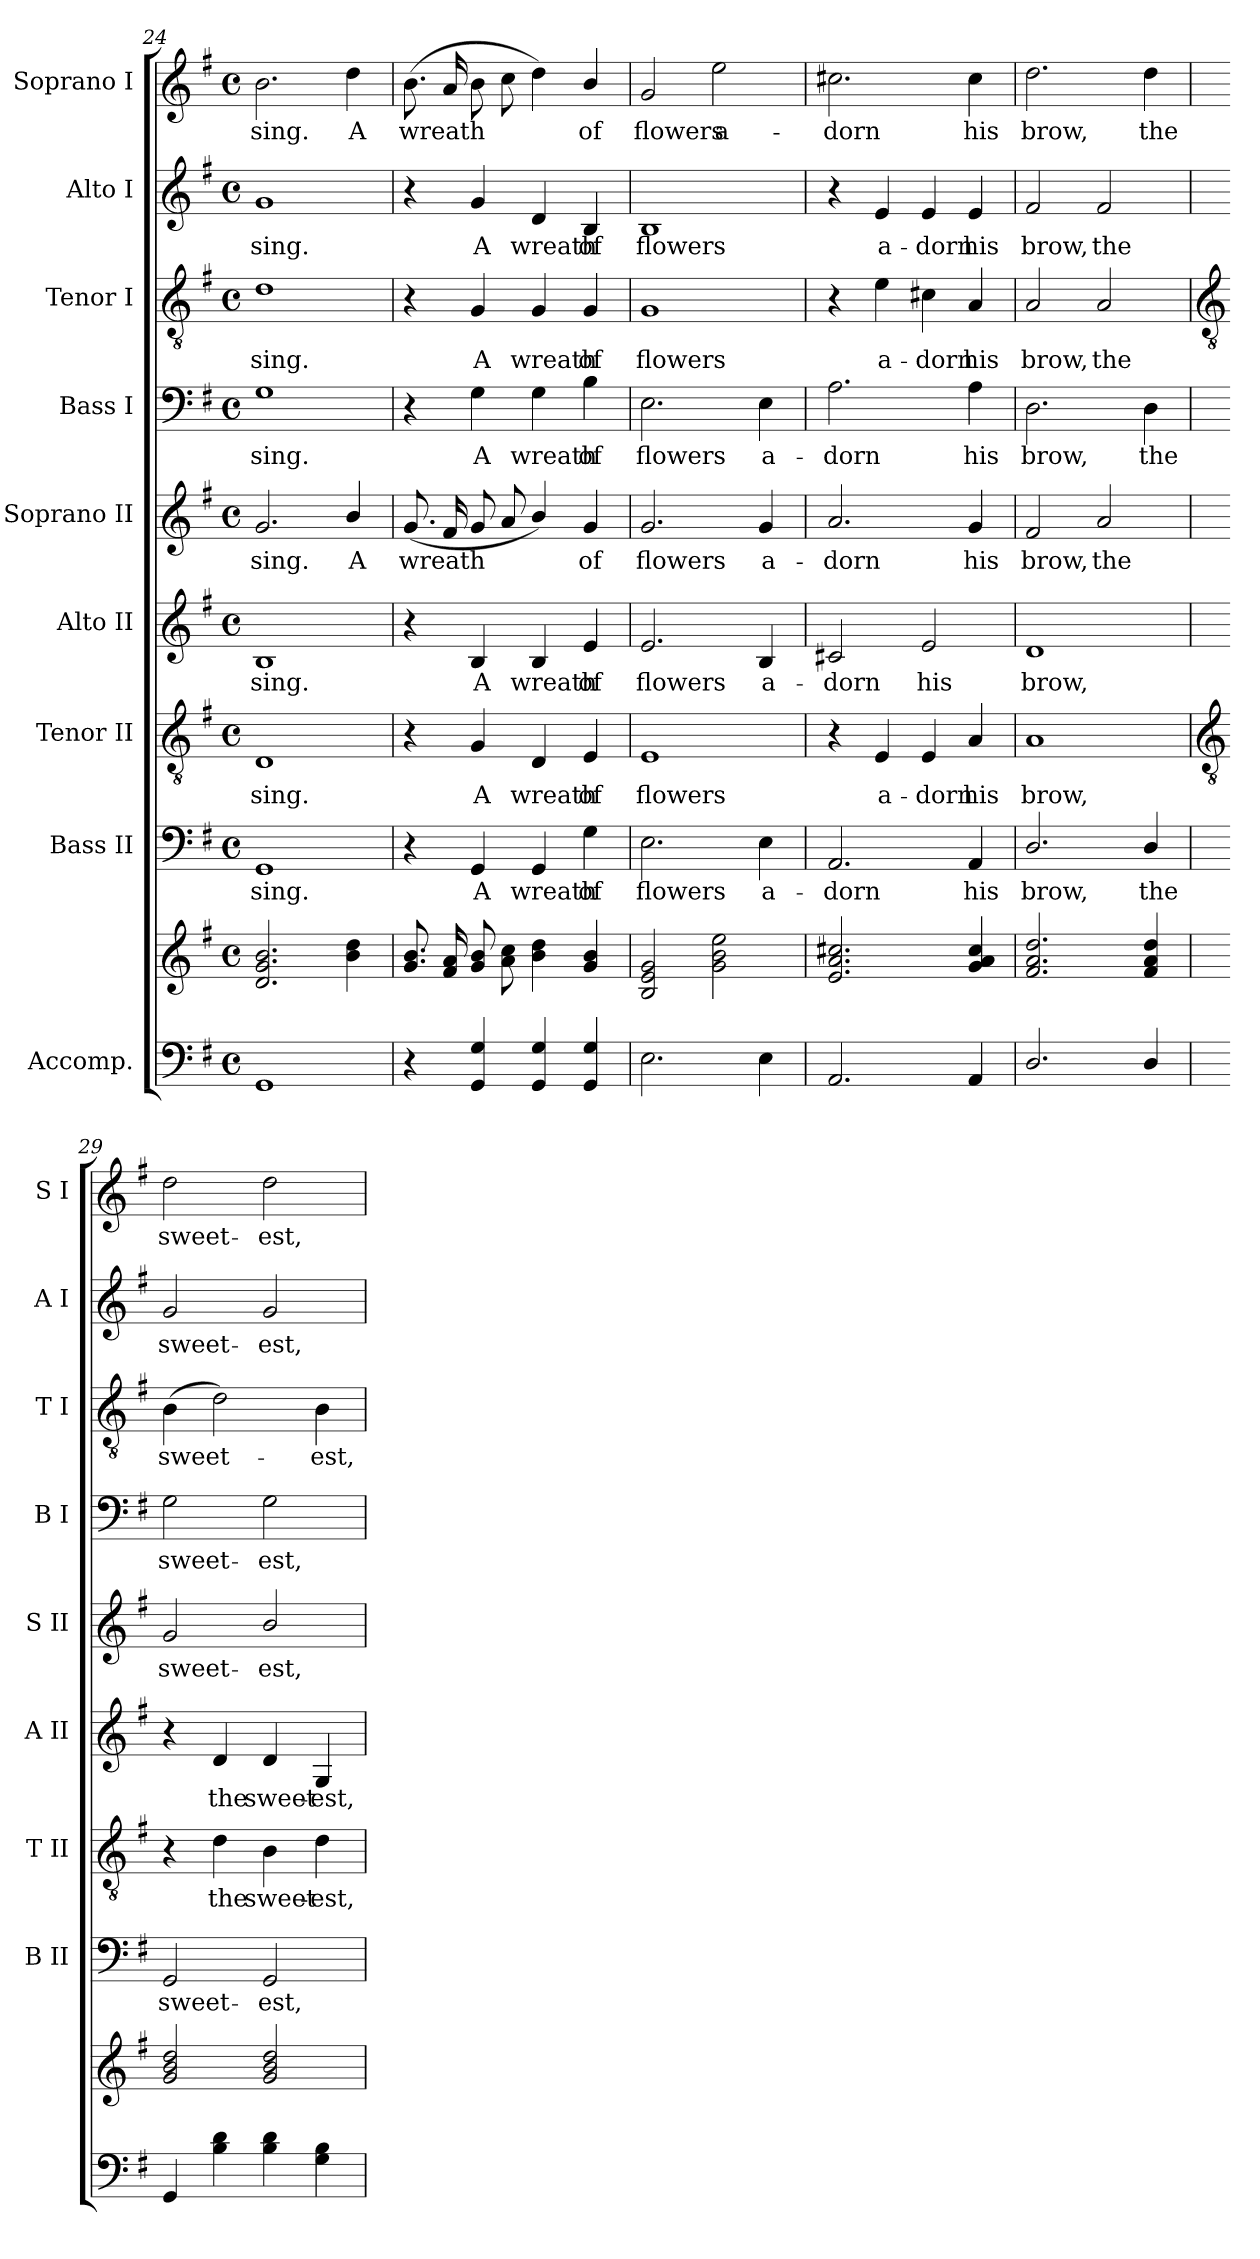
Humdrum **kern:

**kern	**kern	**kern	**text	**kern	**text	**kern	**text	**kern	**text	**kern	**text	**kern	**text	**kern	**text	**kern	**text
*part9	*part9	*part8	*part8	*part7	*part7	*part6	*part6	*part5	*part5	*part4	*part4	*part3	*part3	*part2	*part2	*part1	*part1
*staff10	*staff9	*staff8	*staff8	*staff7	*staff7	*staff6	*staff6	*staff5	*staff5	*staff4	*staff4	*staff3	*staff3	*staff2	*staff2	*staff1	*staff1
*I"Accomp.	*	*I"Bass II	*	*I"Tenor II	*	*I"Alto II	*	*I"Soprano II	*	*I"Bass I	*	*I"Tenor I	*	*I"Alto I	*	*I"Soprano I	*
*	*	*I'B II	*	*I'T II	*	*I'A II	*	*I'S II	*	*I'B I	*	*I'T I	*	*I'A I	*	*I'S I	*
*clefF4	*clefG2	*clefF4	*	*clefGv2	*	*clefG2	*	*clefG2	*	*clefF4	*	*clefGv2	*	*clefG2	*	*clefG2	*
*k[f#]	*k[f#]	*k[f#]	*	*k[f#]	*	*k[f#]	*	*k[f#]	*	*k[f#]	*	*k[f#]	*	*k[f#]	*	*k[f#]	*
*G:	*G:	*G:	*	*G:	*	*G:	*	*G:	*	*G:	*	*G:	*	*G:	*	*G:	*
*M4/4	*M4/4	*M4/4	*	*M4/4	*	*M4/4	*	*M4/4	*	*M4/4	*	*M4/4	*	*M4/4	*	*M4/4	*
*met(c)	*met(c)	*met(c)	*	*met(c)	*	*met(c)	*	*met(c)	*	*met(c)	*	*met(c)	*	*met(c)	*	*met(c)	*
=24	=24	=24	=24	=24	=24	=24	=24	=24	=24	=24	=24	=24	=24	=24	=24	=24	=24
!	!	!	!LO:LY:b	!	!LO:LY:b	!	!LO:LY:b	!	!LO:LY:b	!	!LO:LY:b	!	!LO:LY:b	!	!LO:LY:b	!	!LO:LY:b
1GG	2.d 2.g 2.b	1GG	sing.	1D	sing.	1B	sing.	2.g	sing.	1G	sing.	1d	sing.	1g	sing.	2.b	sing.
!	!	!	!	!	!	!	!	!	!LO:LY:b	!	!	!	!	!	!	!	!LO:LY:b
.	4b 4dd	.	.	.	.	.	.	4b/	A	.	.	.	.	.	.	4dd	A
=25	=25	=25	=25	=25	=25	=25	=25	=25	=25	=25	=25	=25	=25	=25	=25	=25	=25
!	!	!	!	!	!	!	!	!	!LO:LY:b	!	!	!	!	!	!	!	!LO:LY:b
4r	8.g 8.bL	4r	.	4r	.	4r	.	(<8.gL	wreath	4r	.	4r	.	4r	.	(>8.bL	wreath
.	16f# 16aL	.	.	.	.	.	.	16f#L	.	.	.	.	.	.	.	16aL	.
!	!	!	!LO:LY:b	!	!LO:LY:b	!	!LO:LY:b	!	!	!	!LO:LY:b	!	!LO:LY:b	!	!LO:LY:b	!	!
4GG 4G	8g 8b	4GG	A	4G	A	4B	A	8g	.	4G	A	4G	A	4g	A	8b	.
.	8a 8ccJ	.	.	.	.	.	.	8aJ	.	.	.	.	.	.	.	8ccJ	.
!	!	!	!LO:LY:b	!	!LO:LY:b	!	!LO:LY:b	!	!	!	!LO:LY:b	!	!LO:LY:b	!	!LO:LY:b	!	!
4GG 4G	4b\ 4dd\	4GG	wreath	4D	wreath	4B	wreath	4b/)	.	4G	wreath	4G	wreath	4d	wreath	4dd)	.
!	!	!	!LO:LY:b	!	!LO:LY:b	!	!LO:LY:b	!	!LO:LY:b	!	!LO:LY:b	!	!LO:LY:b	!	!LO:LY:b	!	!LO:LY:b
4GG 4G	4g 4b	4G	of	4E	of	4e	of	4g	of	4B	of	4G	of	4B	of	4b/	of
=26	=26	=26	=26	=26	=26	=26	=26	=26	=26	=26	=26	=26	=26	=26	=26	=26	=26
!	!	!	!LO:LY:b	!	!LO:LY:b	!	!LO:LY:b	!	!LO:LY:b	!	!LO:LY:b	!	!LO:LY:b	!	!LO:LY:b	!	!LO:LY:b
2.E	2B 2e 2g	2.E	flowers	1E	flowers	2.e	flowers	2.g	flowers	2.E	flowers	1G	flowers	1B	flowers	2g	flowers
!	!	!	!	!	!	!	!	!	!	!	!	!	!	!	!	!	!LO:LY:b
.	2g\ 2b\ 2ee\	.	.	.	.	.	.	.	.	.	.	.	.	.	.	2ee	a-
!	!	!	!LO:LY:b	!	!	!	!LO:LY:b	!	!LO:LY:b	!	!LO:LY:b	!	!	!	!	!	!
4E	.	4E	a-	.	.	4B	a-	4g	a-	4E	a-	.	.	.	.	.	.
=27	=27	=27	=27	=27	=27	=27	=27	=27	=27	=27	=27	=27	=27	=27	=27	=27	=27
!	!	!	!LO:LY:b	!	!	!	!LO:LY:b	!	!LO:LY:b	!	!LO:LY:b	!	!	!	!	!	!LO:LY:b
2.AA/	2.e 2.a 2.cc#X	2.AA	-dorn	4r	.	2c#X	-dorn	2.a	-dorn	2.A	-dorn	4r	.	4r	.	2.cc#X	-dorn
!	!	!	!	!	!LO:LY:b	!	!	!	!	!	!	!	!LO:LY:b	!	!LO:LY:b	!	!
.	.	.	.	4E	a-	.	.	.	.	.	.	4e	a-	4e	a-	.	.
!	!	!	!	!	!LO:LY:b	!	!LO:LY:b	!	!	!	!	!	!LO:LY:b	!	!LO:LY:b	!	!
.	.	.	.	4E	-dorn	2e	his	.	.	.	.	4c#X	-dorn	4e	-dorn	.	.
!	!	!	!LO:LY:b	!	!LO:LY:b	!	!	!	!LO:LY:b	!	!LO:LY:b	!	!LO:LY:b	!	!LO:LY:b	!	!LO:LY:b
4AA/	4g 4a 4cc#	4AA	his	4A	his	.	.	4g	his	4A	his	4A	his	4e	his	4cc#	his
=28	=28	=28	=28	=28	=28	=28	=28	=28	=28	=28	=28	=28	=28	=28	=28	=28	=28
!	!	!	!LO:LY:b	!	!LO:LY:b	!	!LO:LY:b	!	!LO:LY:b	!	!LO:LY:b	!	!LO:LY:b	!	!LO:LY:b	!	!LO:LY:b
2.D/	2.f# 2.a 2.dd	2.D/	brow,	1A	brow,	1d	brow,	2f#	brow,	2.D	brow,	2A	brow,	2f#	brow,	2.dd	brow,
!	!	!	!	!	!	!	!	!	!LO:LY:b	!	!	!	!LO:LY:b	!	!LO:LY:b	!	!
.	.	.	.	.	.	.	.	2a	the	.	.	2A	the	2f#	the	.	.
!	!	!	!LO:LY:b	!	!	!	!	!	!	!	!LO:LY:b	!	!	!	!	!	!LO:LY:b
4D/	4f# 4a 4dd	4D/	the	.	.	.	.	.	.	4D	the	.	.	.	.	4dd	the
!!LO:LB:g=z
=29	=29	=29	=29	=29	=29	=29	=29	=29	=29	=29	=29	=29	=29	=29	=29	=29	=29
*	*	*	*	*clefGv2	*	*	*	*	*	*	*	*clefGv2	*	*	*	*	*
*	*^	*	*	*	*	*	*	*	*	*	*	*	*	*	*	*	*
!	!	!	!	!LO:LY:b	!	!	!	!	!	!LO:LY:b	!	!LO:LY:b	!	!LO:LY:b	!	!LO:LY:b	!	!LO:LY:b
4GG	2g/ 2b/ 2dd/	1ryy	2GG	sweet-	4r	.	4r	.	2g	sweet-	2G	sweet-	(>4B	sweet-	2g	sweet-	2dd	sweet-
!	!	!	!	!	!	!LO:LY:b	!	!LO:LY:b	!	!	!	!	!	!	!	!	!	!
4B 4d	.	.	.	.	4d	the	4d	the	.	.	.	.	2d)	.	.	.	.	.
!	!	!	!	!LO:LY:b	!	!LO:LY:b	!	!LO:LY:b	!	!LO:LY:b	!	!LO:LY:b	!	!	!	!LO:LY:b	!	!LO:LY:b
4B 4d	2g/ 2b/ 2dd/	.	2GG	-est,	4B	sweet-	4d	sweet-	2b/	-est,	2G	-est,	.	.	2g	-est,	2dd	-est,
!	!	!	!	!	!	!LO:LY:b	!	!LO:LY:b	!	!	!	!	!	!LO:LY:b	!	!	!	!
4G 4B	.	.	.	.	4d	-est,	4G	-est,	.	.	.	.	4B	est,	.	.	.	.
*	*v	*v	*	*	*	*	*	*	*	*	*	*	*	*	*	*	*	*
=	=	=	=	=	=	=	=	=	=	=	=	=	=	=	=	=	=
*-	*-	*-	*-	*-	*-	*-	*-	*-	*-	*-	*-	*-	*-	*-	*-	*-	*-
